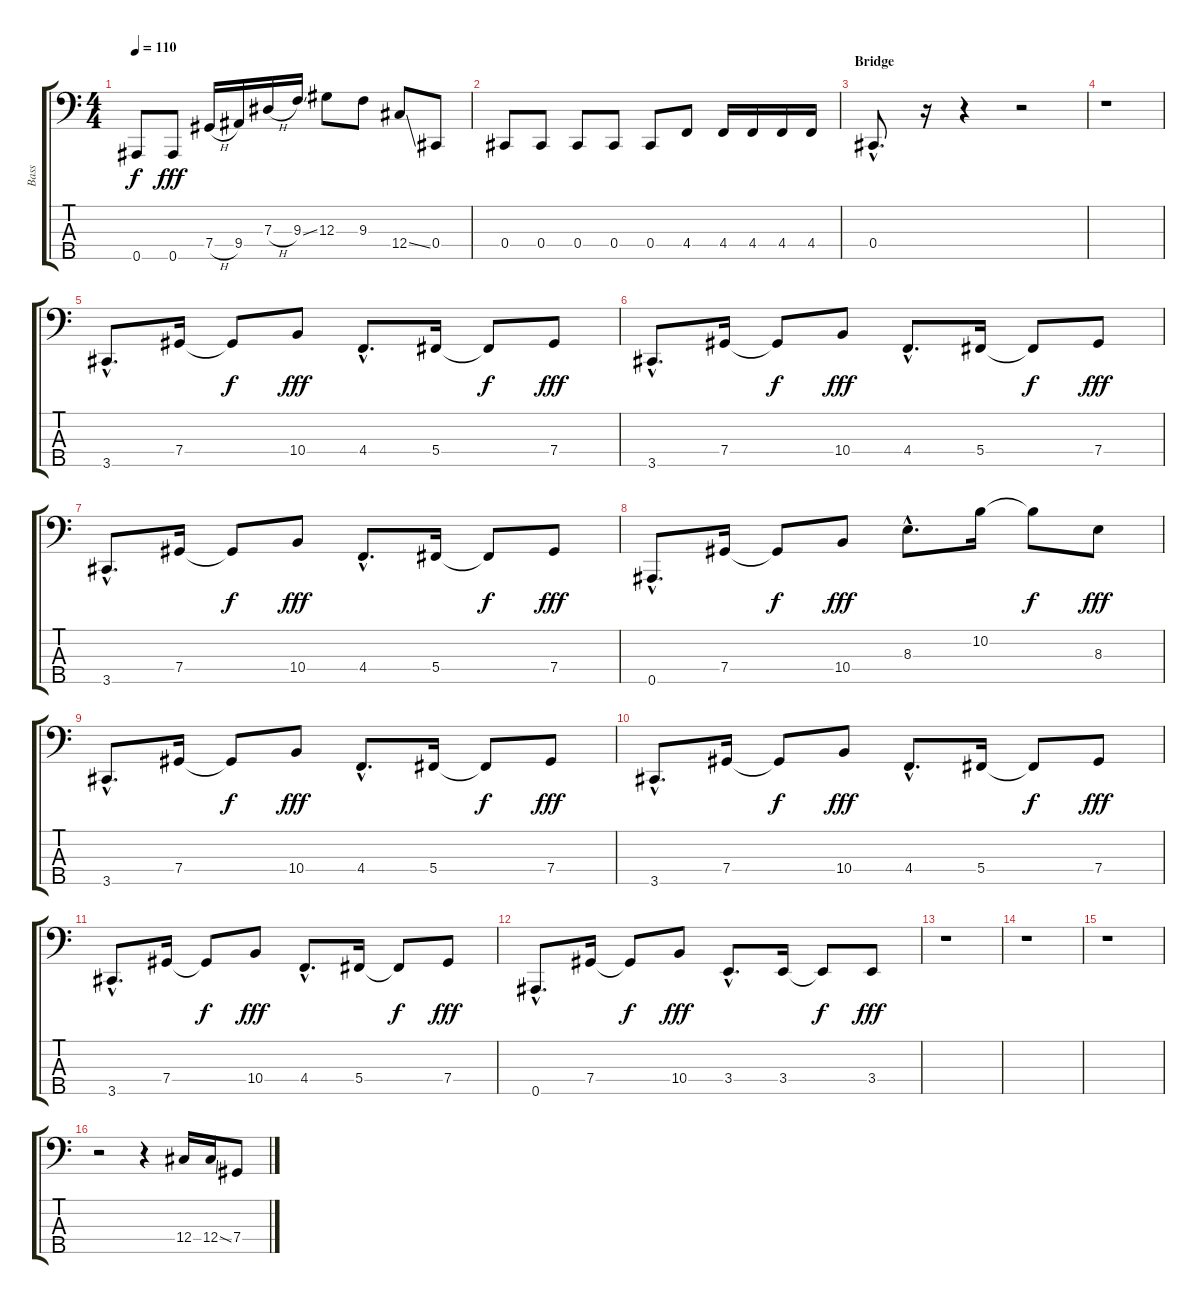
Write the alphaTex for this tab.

\track ("Bass" "Bass") {instrument slapbass1}
\staff {score tabs}
\tuning (Gb2 Db2 Ab1 Db1 Bb0) {hide}
\ts (4 4)
\tempo 110
\clef f4
\ks c
0.5{t}.8{dy f} 0.5.8{dy fff} 7.4{h}.16 9.4.16 7.3{h}.16 9.3{ss}.16 12.3.8 9.3.8 12.4{ss}.8 0.4.8 |
0.4.8 0.4.8 0.4.8 0.4.8 0.4.8 4.4.8 4.4.16 4.4.16 4.4.16 4.4.16 |
\section ("" "Bridge")
0.4{hac}.8{d} r.16 r.4 r.2 |
r.1 |
3.5{hac}.8{d} 7.4.16 7.4{t}.8{dy f} 10.4.8{dy fff} 4.4{hac}.8{d} 5.4.16 5.4{t}.8{dy f} 7.4.8{dy fff} |
3.5{hac}.8{d} 7.4.16 7.4{t}.8{dy f} 10.4.8{dy fff} 4.4{hac}.8{d} 5.4.16 5.4{t}.8{dy f} 7.4.8{dy fff} |
3.5{hac}.8{d} 7.4.16 7.4{t}.8{dy f} 10.4.8{dy fff} 4.4{hac}.8{d} 5.4.16 5.4{t}.8{dy f} 7.4.8{dy fff} |
0.5{hac}.8{d} 7.4.16 7.4{t}.8{dy f} 10.4.8{dy fff} 8.3{hac}.8{d} 10.2.16 10.2{t}.8{dy f} 8.3.8{dy fff} |
3.5{hac}.8{d} 7.4.16 7.4{t}.8{dy f} 10.4.8{dy fff} 4.4{hac}.8{d} 5.4.16 5.4{t}.8{dy f} 7.4.8{dy fff} |
3.5{hac}.8{d} 7.4.16 7.4{t}.8{dy f} 10.4.8{dy fff} 4.4{hac}.8{d} 5.4.16 5.4{t}.8{dy f} 7.4.8{dy fff} |
3.5{hac}.8{d} 7.4.16 7.4{t}.8{dy f} 10.4.8{dy fff} 4.4{hac}.8{d} 5.4.16 5.4{t}.8{dy f} 7.4.8{dy fff} |
0.5{hac}.8{d} 7.4.16 7.4{t}.8{dy f} 10.4.8{dy fff} 3.4{hac}.8{d} 3.4.16 3.4{t}.8{dy f} 3.4.8{dy fff} |
r.1 |
r.1 |
r.1 |
r.2 r.4 12.4.16 12.4{ss}.16 7.4.8
